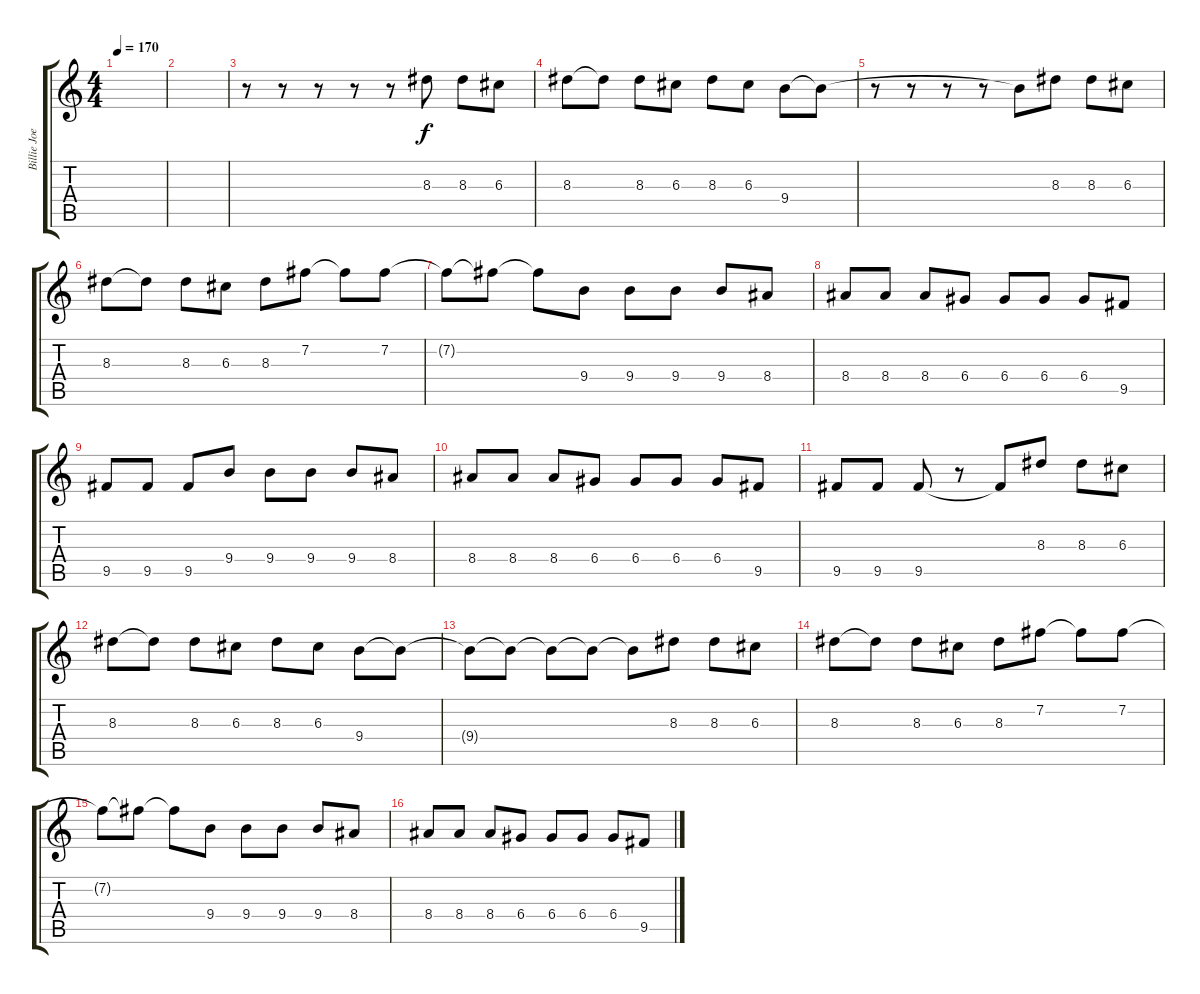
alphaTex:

\track ("Billie Joe - Lead Guitar" "Billie Joe") {instrument distortionguitar}
\staff {score tabs}
\tuning (E4 B3 G3 D3 A2 E2) {hide}
\ts (4 4)
\tempo 170
\clef g2
\ks c
|
|
r.8 r.8 r.8 r.8 r.8 8.3.8 8.3.8 6.3.8 |
8.3.8 8.3{t}.8 8.3.8 6.3.8 8.3.8 6.3.8 9.4.8 9.4{t}.8 |
r.8 r.8 r.8 r.8 9.4{t}.8 8.3.8 8.3.8 6.3.8 |
8.3.8 8.3{t}.8 8.3.8 6.3.8 8.3.8 7.2.8 7.2{t}.8 7.2.8 |
7.2{t}.8 7.2{t}.8 7.2{t}.8 9.4.8 9.4.8 9.4.8 9.4.8 8.4.8 |
8.4.8 8.4.8 8.4.8 6.4.8 6.4.8 6.4.8 6.4.8 9.5.8 |
9.5.8 9.5.8 9.5.8 9.4.8 9.4.8 9.4.8 9.4.8 8.4.8 |
8.4.8 8.4.8 8.4.8 6.4.8 6.4.8 6.4.8 6.4.8 9.5.8 |
9.5.8 9.5.8 9.5.8 r.8 9.5{t}.8 8.3.8 8.3.8 6.3.8 |
8.3.8 8.3{t}.8 8.3.8 6.3.8 8.3.8 6.3.8 9.4.8 9.4{t}.8 |
9.4{t}.8 9.4{t}.8 9.4{t}.8 9.4{t}.8 9.4{t}.8 8.3.8 8.3.8 6.3.8 |
8.3.8 8.3{t}.8 8.3.8 6.3.8 8.3.8 7.2.8 7.2{t}.8 7.2.8 |
7.2{t}.8 7.2{t}.8 7.2{t}.8 9.4.8 9.4.8 9.4.8 9.4.8 8.4.8 |
8.4.8 8.4.8 8.4.8 6.4.8 6.4.8 6.4.8 6.4.8 9.5.8
